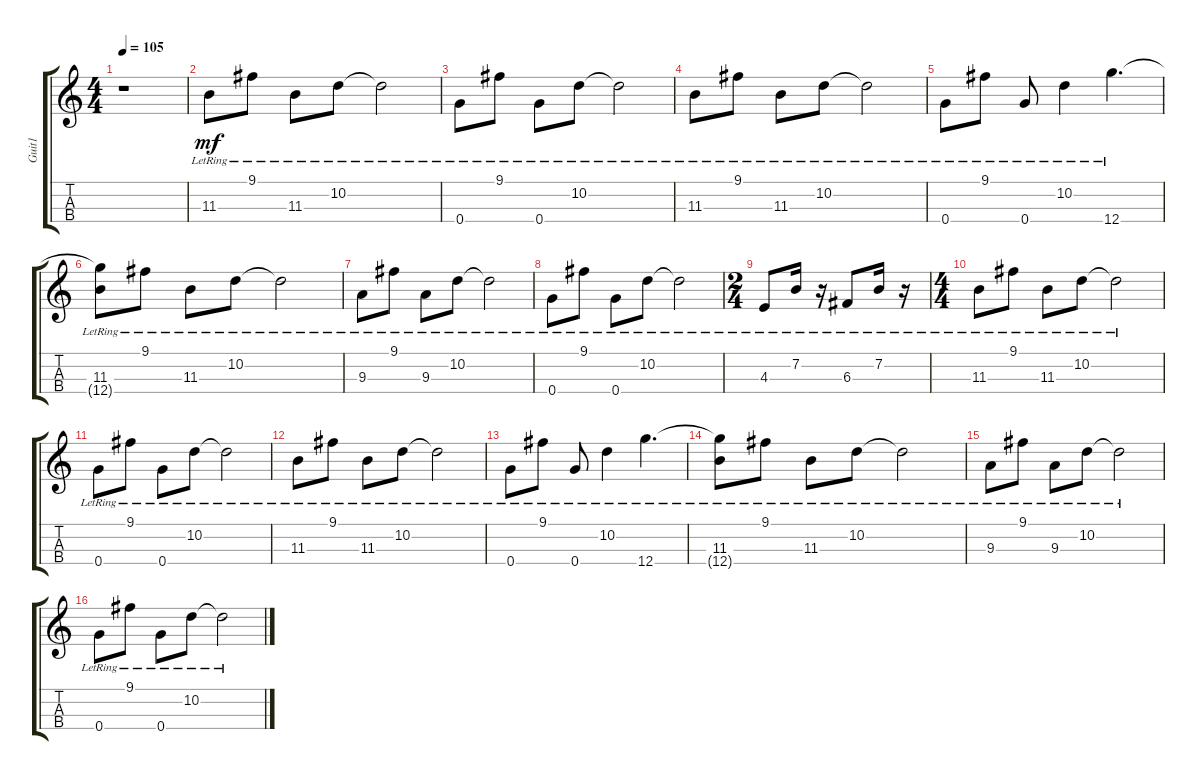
\track ("Guit1" "Guit1") {instrument shamisen}
\staff {score tabs}
\tuning (A4 E4 C4 G4) {hide}
\ts (4 4)
\tempo 105
\clef g2
\ks c
r.1{dy mf instrument shamisen} |
11.3{lr}.8 9.1{lr}.8 11.3{lr}.8 10.2{lr}.8 10.2{lr t}.2 |
0.4{lr}.8 9.1{lr}.8 0.4{lr}.8 10.2{lr}.8 10.2{lr t}.2 |
11.3{lr}.8 9.1{lr}.8 11.3{lr}.8 10.2{lr}.8 10.2{lr t}.2 |
0.4{lr}.8 9.1{lr}.8 0.4{lr}.8 10.2{lr}.4 12.4{lr}.4{d} |
(11.3{lr} 12.4{lr t}).8 9.1{lr}.8 11.3{lr}.8 10.2{lr}.8 10.2{lr t}.2 |
9.3{lr}.8 9.1{lr}.8 9.3{lr}.8 10.2{lr}.8 10.2{lr t}.2 |
0.4{lr}.8 9.1{lr}.8 0.4{lr}.8 10.2{lr}.8 10.2{lr t}.2 |
\ts (2 4)
4.3{lr}.8 7.2{lr}.16 r.16 6.3{lr}.8 7.2{lr}.16 r.16 |
\ts (4 4)
11.3{lr}.8 9.1{lr}.8 11.3{lr}.8 10.2{lr}.8 10.2{lr t}.2 |
0.4{lr}.8 9.1{lr}.8 0.4{lr}.8 10.2{lr}.8 10.2{lr t}.2 |
11.3{lr}.8 9.1{lr}.8 11.3{lr}.8 10.2{lr}.8 10.2{lr t}.2 |
0.4{lr}.8 9.1{lr}.8 0.4{lr}.8 10.2{lr}.4 12.4{lr}.4{d} |
(11.3{lr} 12.4{lr t}).8 9.1{lr}.8 11.3{lr}.8 10.2{lr}.8 10.2{lr t}.2 |
9.3{lr}.8 9.1{lr}.8 9.3{lr}.8 10.2{lr}.8 10.2{lr t}.2 |
0.4{lr}.8 9.1{lr}.8 0.4{lr}.8 10.2{lr}.8 10.2{lr t}.2
